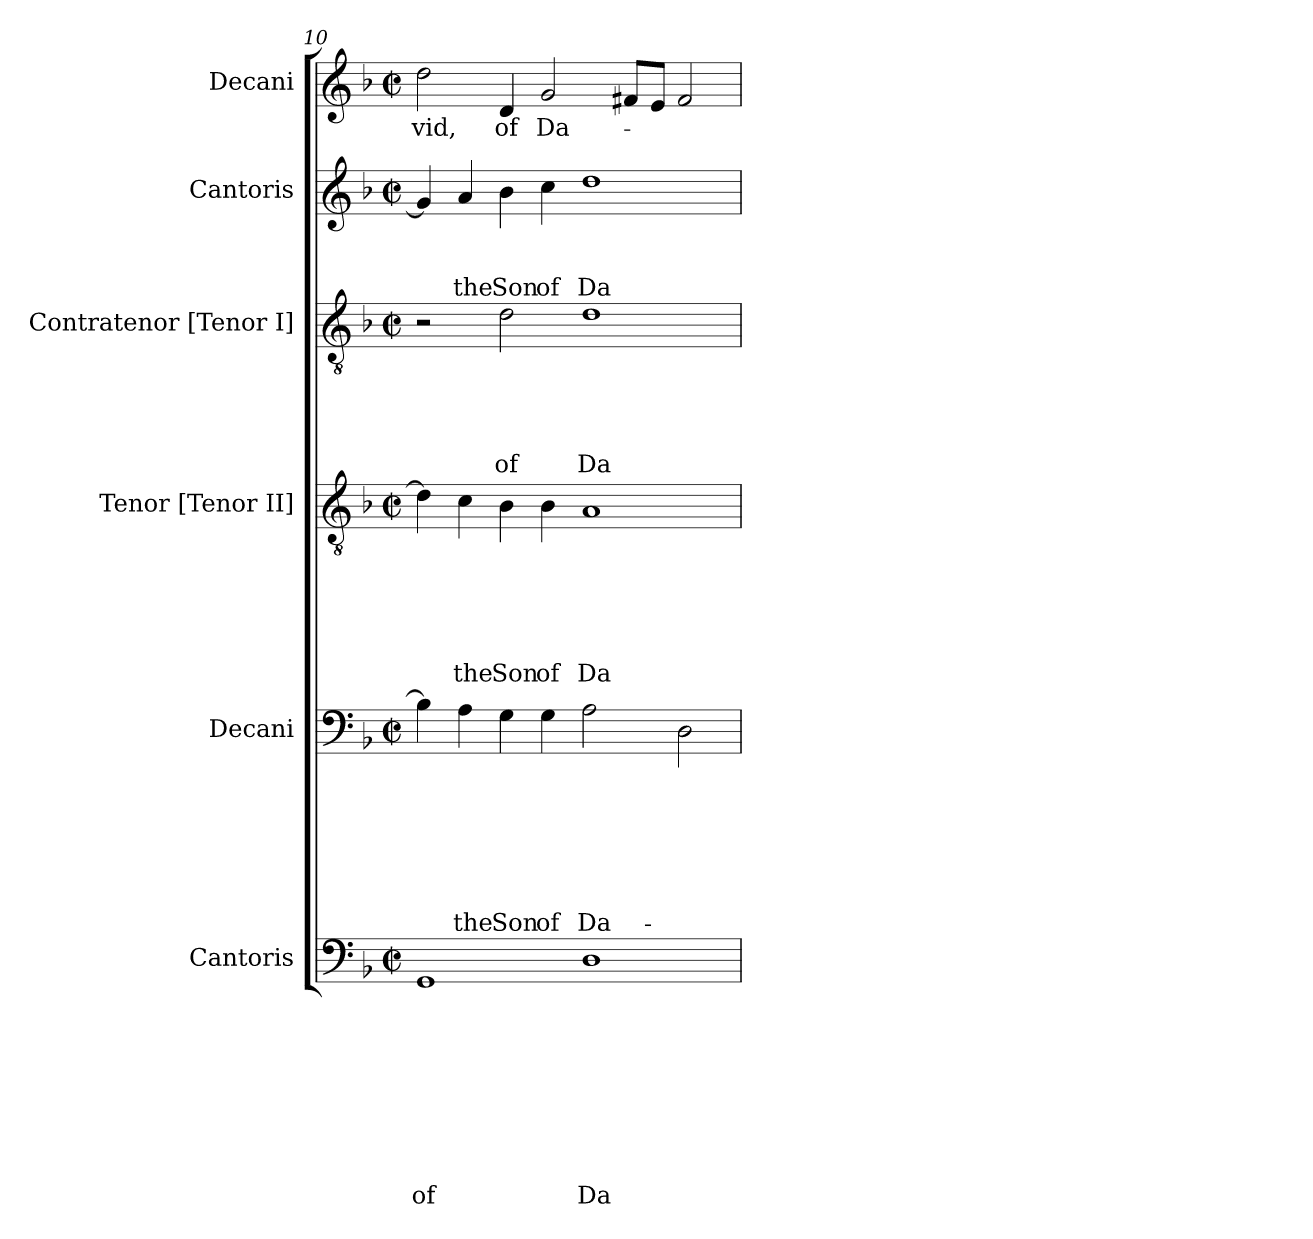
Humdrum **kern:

**kern	**text	**text	**text	**text	**text	**text	**text	**text	**text	**kern	**text	**text	**text	**text	**text	**text	**text	**kern	**text	**text	**text	**text	**text	**text	**kern	**text	**text	**text	**text	**text	**kern	**text	**text	**text	**kern	**text
*part6	*part6	*part6	*part6	*part6	*part6	*part6	*part6	*part6	*part6	*part5	*part5	*part5	*part5	*part5	*part5	*part5	*part5	*part4	*part4	*part4	*part4	*part4	*part4	*part4	*part3	*part3	*part3	*part3	*part3	*part3	*part2	*part2	*part2	*part2	*part1	*part1
*staff6	*staff6	*staff6	*staff6	*staff6	*staff6	*staff6	*staff6	*staff6	*staff6	*staff5	*staff5	*staff5	*staff5	*staff5	*staff5	*staff5	*staff5	*staff4	*staff4	*staff4	*staff4	*staff4	*staff4	*staff4	*staff3	*staff3	*staff3	*staff3	*staff3	*staff3	*staff2	*staff2	*staff2	*staff2	*staff1	*staff1
*I"Cantoris	*	*	*	*	*	*	*	*	*	*I"Decani	*	*	*	*	*	*	*	*I"Tenor [Tenor II]	*	*	*	*	*	*	*I"Contratenor [Tenor I]	*	*	*	*	*	*I"Cantoris	*	*	*	*I"Decani	*
*clefF4	*	*	*	*	*	*	*	*	*	*clefF4	*	*	*	*	*	*	*	*clefGv2	*	*	*	*	*	*	*clefGv2	*	*	*	*	*	*clefG2	*	*	*	*clefG2	*
*k[b-]	*	*	*	*	*	*	*	*	*	*k[b-]	*	*	*	*	*	*	*	*k[b-]	*	*	*	*	*	*	*k[b-]	*	*	*	*	*	*k[b-]	*	*	*	*k[b-]	*
*F:	*	*	*	*	*	*	*	*	*	*F:	*	*	*	*	*	*	*	*F:	*	*	*	*	*	*	*F:	*	*	*	*	*	*F:	*	*	*	*F:	*
*M2/2	*	*	*	*	*	*	*	*	*	*M2/2	*	*	*	*	*	*	*	*M2/2	*	*	*	*	*	*	*M2/2	*	*	*	*	*	*M2/2	*	*	*	*M2/2	*
*met(c|)	*	*	*	*	*	*	*	*	*	*met(c|)	*	*	*	*	*	*	*	*met(c|)	*	*	*	*	*	*	*met(c|)	*	*	*	*	*	*met(c|)	*	*	*	*met(c|)	*
=10	=10	=10	=10	=10	=10	=10	=10	=10	=10	=10	=10	=10	=10	=10	=10	=10	=10	=10	=10	=10	=10	=10	=10	=10	=10	=10	=10	=10	=10	=10	=10	=10	=10	=10	=10	=10
!	!	!	!	!	!	!	!	!	!LO:LY:b:rj	!	!	!	!	!	!	!	!	!	!	!	!	!	!	!	!	!	!	!	!	!	!	!	!	!	!	!LO:LY:a:rj
1GG	.	.	.	.	.	.	.	.	of	4B-\]	.	.	.	.	.	.	.	4d\]	.	.	.	.	.	.	2r	.	.	.	.	.	4g/]	.	.	.	2dd\	-vid,
!	!	!	!	!	!	!	!	!	!	!	!	!	!	!	!	!	!LO:LY:b:rj	!	!	!	!	!	!	!LO:LY:b	!	!	!	!	!	!	!	!	!	!LO:LY:b:rj	!	!
.	.	.	.	.	.	.	.	.	.	4A\	.	.	.	.	.	.	the	4c\	.	.	.	.	.	the	.	.	.	.	.	.	4a/	.	.	the	.	.
!	!	!	!	!	!	!	!	!	!	!	!	!	!	!	!	!	!LO:LY:b:rj	!	!	!	!	!	!	!LO:LY:b	!	!	!	!	!	!LO:LY:b	!	!	!	!LO:LY:b:rj	!	!LO:LY:a:rj
.	.	.	.	.	.	.	.	.	.	4G\	.	.	.	.	.	.	Son	4B-\	.	.	.	.	.	Son	2d\	.	.	.	.	of	4b-\	.	.	Son	4d/	of
!	!	!	!	!	!	!	!	!	!	!	!	!	!	!	!	!	!LO:LY:b:rj	!	!	!	!	!	!	!LO:LY:b	!	!	!	!	!	!	!	!	!	!LO:LY:b:rj	!	!LO:LY:a:rj
.	.	.	.	.	.	.	.	.	.	4G\	.	.	.	.	.	.	of	4B-\	.	.	.	.	.	of	.	.	.	.	.	.	4cc\	.	.	of	2g/	Da-
!	!	!	!	!	!	!	!	!	!LO:LY:b:rj	!	!	!	!	!	!	!	!LO:LY:b:rj	!	!	!	!	!	!	!LO:LY:b	!	!	!	!	!	!LO:LY:b	!	!	!	!LO:LY:b:rj	!	!
1D	.	.	.	.	.	.	.	.	Da-	2A\	.	.	.	.	.	.	Da-	1A	.	.	.	.	.	Da-	1d	.	.	.	.	Da-	1dd	.	.	Da-	.	.
.	.	.	.	.	.	.	.	.	.	.	.	.	.	.	.	.	.	.	.	.	.	.	.	.	.	.	.	.	.	.	.	.	.	.	8f#X/L	.
.	.	.	.	.	.	.	.	.	.	.	.	.	.	.	.	.	.	.	.	.	.	.	.	.	.	.	.	.	.	.	.	.	.	.	8e/J	.
.	.	.	.	.	.	.	.	.	.	2D\	.	.	.	.	.	.	.	.	.	.	.	.	.	.	.	.	.	.	.	.	.	.	.	.	2f#/	.
=	=	=	=	=	=	=	=	=	=	=	=	=	=	=	=	=	=	=	=	=	=	=	=	=	=	=	=	=	=	=	=	=	=	=	=	=
*-	*-	*-	*-	*-	*-	*-	*-	*-	*-	*-	*-	*-	*-	*-	*-	*-	*-	*-	*-	*-	*-	*-	*-	*-	*-	*-	*-	*-	*-	*-	*-	*-	*-	*-	*-	*-
